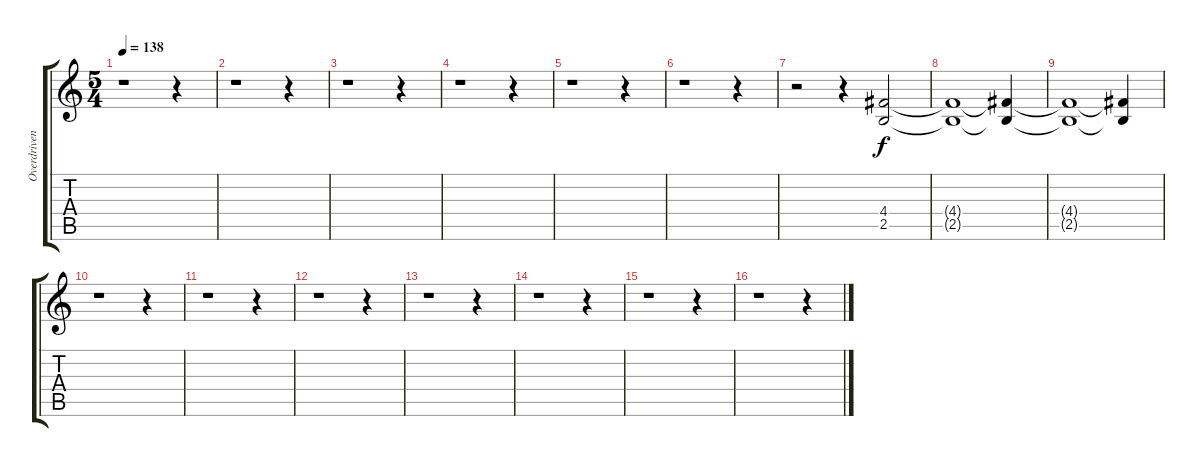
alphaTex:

\track ("Overdriven Guitar 3" "Overdriven") {instrument overdrivenguitar}
\staff {score tabs}
\tuning (E4 B3 G3 D3 A2 E2) {hide}
\ts (5 4)
\tempo 138
\clef g2
\ks c
r.1{dy f} r.4 |
r.1 r.4 |
r.1 r.4 |
r.1 r.4 |
r.1 r.4 |
r.1 r.4 |
r.2 r.4 (4.4 2.5).2 |
(4.4{t} 2.5{t}).1 (4.4{t} 2.5{t}).4 |
(4.4{t} 2.5{t}).1 (4.4{t} 2.5{t}).4 |
r.1 r.4 |
r.1 r.4 |
r.1 r.4 |
r.1 r.4 |
r.1 r.4 |
r.1 r.4 |
r.1 r.4
